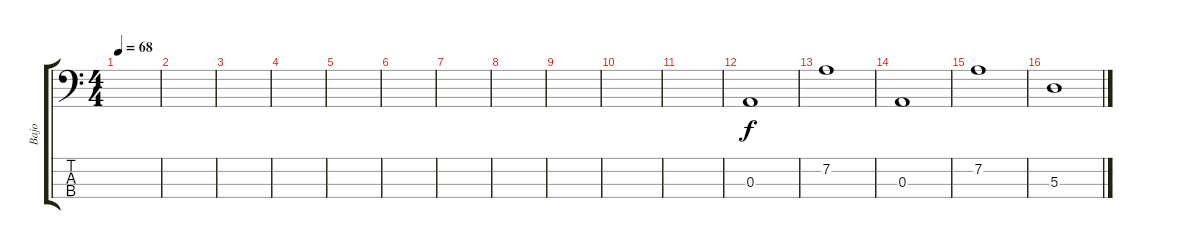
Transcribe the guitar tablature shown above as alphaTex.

\track ("Bajo" "Bajo") {instrument electricbasspick}
\staff {score tabs}
\tuning (G2 D2 A1 E1) {hide}
\ts (4 4)
\tempo 68
\clef f4
\ks c
|
|
|
|
|
|
|
|
|
|
|
0.3.1 |
7.2.1 |
0.3.1 |
7.2.1 |
5.3.1
